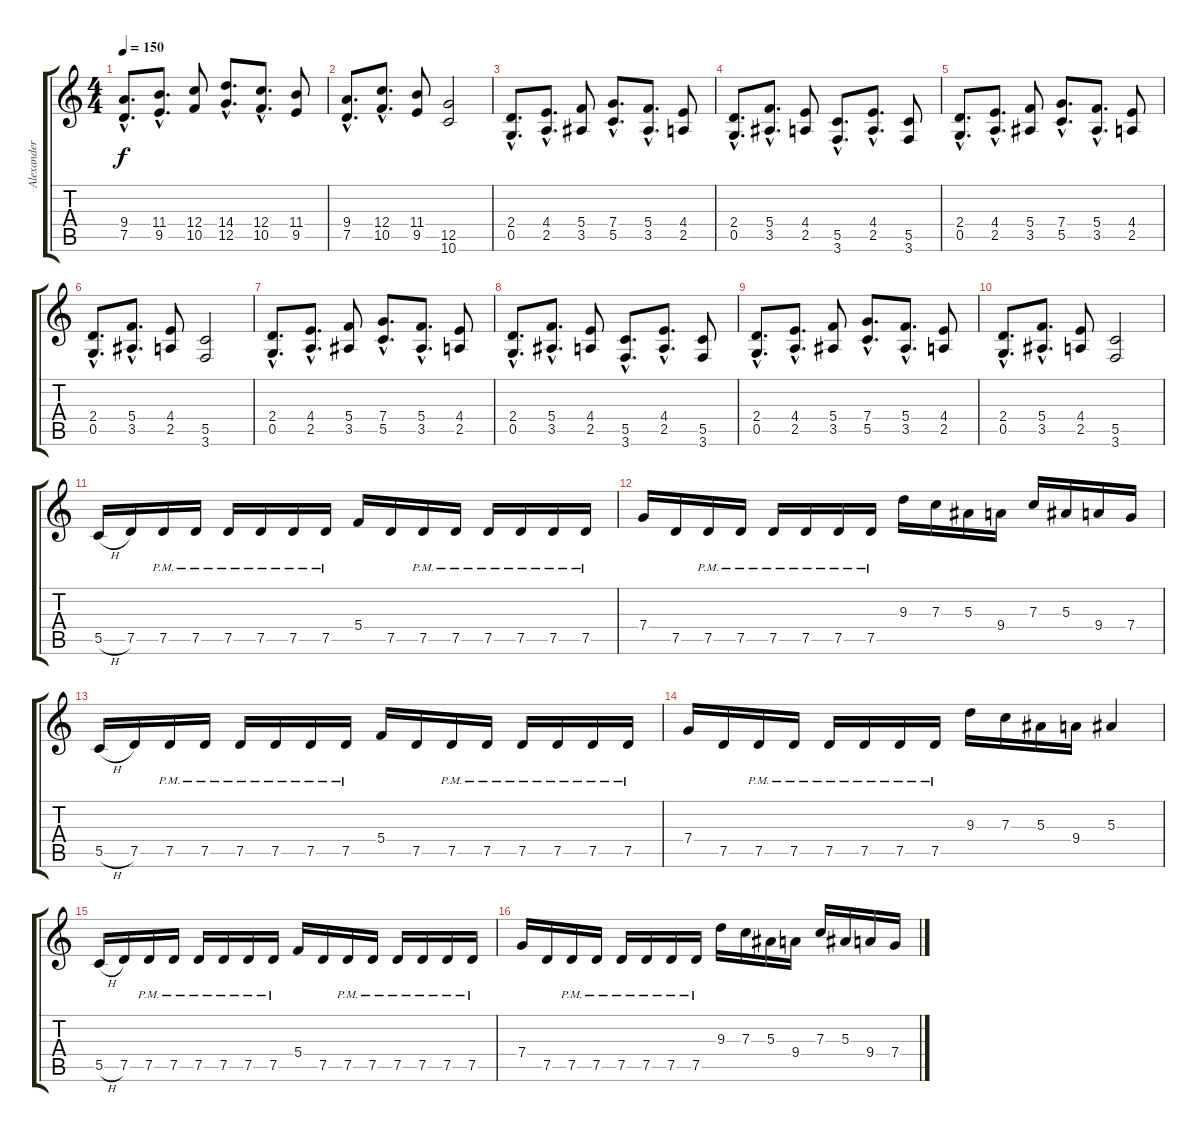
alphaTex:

\track ("Alexander Kuoppala" "Alexander ") {instrument distortionguitar}
\staff {score tabs}
\tuning (D4 A3 F3 C3 G2 D2) {hide}
\ts (4 4)
\tempo 150
\clef g2
\ks c
(9.4{hac} 7.5{hac}).8{d dy f} (11.4{hac} 9.5{hac}).8{d} (12.4 10.5).8 (14.4{hac} 12.5{hac}).8{d} (12.4{hac} 10.5{hac}).8{d} (11.4 9.5).8 |
(9.4{hac} 7.5{hac}).8{d} (12.4{hac} 10.5{hac}).8{d} (11.4 9.5).8 (12.5 10.6).2 |
(2.4{hac} 0.5{hac}).8{d} (4.4{hac} 2.5{hac}).8{d} (5.4 3.5).8 (7.4{hac} 5.5{hac}).8{d} (5.4{hac} 3.5{hac}).8{d} (4.4 2.5).8 |
(2.4{hac} 0.5{hac}).8{d} (5.4{hac} 3.5{hac}).8{d} (4.4 2.5).8 (5.5{hac} 3.6{hac}).8{d} (4.4{hac} 2.5{hac}).8{d} (5.5 3.6).8 |
(2.4{hac} 0.5{hac}).8{d} (4.4{hac} 2.5{hac}).8{d} (5.4 3.5).8 (7.4{hac} 5.5{hac}).8{d} (5.4{hac} 3.5{hac}).8{d} (4.4 2.5).8 |
(2.4{hac} 0.5{hac}).8{d} (5.4{hac} 3.5{hac}).8{d} (4.4 2.5).8 (5.5 3.6).2 |
(2.4{hac} 0.5{hac}).8{d} (4.4{hac} 2.5{hac}).8{d} (5.4 3.5).8 (7.4{hac} 5.5{hac}).8{d} (5.4{hac} 3.5{hac}).8{d} (4.4 2.5).8 |
(2.4{hac} 0.5{hac}).8{d} (5.4{hac} 3.5{hac}).8{d} (4.4 2.5).8 (5.5{hac} 3.6{hac}).8{d} (4.4{hac} 2.5{hac}).8{d} (5.5 3.6).8 |
(2.4{hac} 0.5{hac}).8{d} (4.4{hac} 2.5{hac}).8{d} (5.4 3.5).8 (7.4{hac} 5.5{hac}).8{d} (5.4{hac} 3.5{hac}).8{d} (4.4 2.5).8 |
(2.4{hac} 0.5{hac}).8{d} (5.4{hac} 3.5{hac}).8{d} (4.4 2.5).8 (5.5 3.6).2 |
5.5{h}.16 7.5.16 7.5{pm}.16 7.5{pm}.16 7.5{pm}.16 7.5{pm}.16 7.5{pm}.16 7.5{pm}.16 5.4.16 7.5.16 7.5{pm}.16 7.5{pm}.16 7.5{pm}.16 7.5{pm}.16 7.5{pm}.16 7.5{pm}.16 |
7.4.16 7.5.16 7.5{pm}.16 7.5{pm}.16 7.5{pm}.16 7.5{pm}.16 7.5{pm}.16 7.5{pm}.16 9.3.16 7.3.16 5.3.16 9.4.16 7.3.16 5.3.16 9.4.16 7.4.16 |
5.5{h}.16 7.5.16 7.5{pm}.16 7.5{pm}.16 7.5{pm}.16 7.5{pm}.16 7.5{pm}.16 7.5{pm}.16 5.4.16 7.5.16 7.5{pm}.16 7.5{pm}.16 7.5{pm}.16 7.5{pm}.16 7.5{pm}.16 7.5{pm}.16 |
7.4.16 7.5.16 7.5{pm}.16 7.5{pm}.16 7.5{pm}.16 7.5{pm}.16 7.5{pm}.16 7.5{pm}.16 9.3.16 7.3.16 5.3.16 9.4.16 5.3.4 |
5.5{h}.16 7.5.16 7.5{pm}.16 7.5{pm}.16 7.5{pm}.16 7.5{pm}.16 7.5{pm}.16 7.5{pm}.16 5.4.16 7.5.16 7.5{pm}.16 7.5{pm}.16 7.5{pm}.16 7.5{pm}.16 7.5{pm}.16 7.5{pm}.16 |
7.4.16 7.5.16 7.5{pm}.16 7.5{pm}.16 7.5{pm}.16 7.5{pm}.16 7.5{pm}.16 7.5{pm}.16 9.3.16 7.3.16 5.3.16 9.4.16 7.3.16 5.3.16 9.4.16 7.4.16
